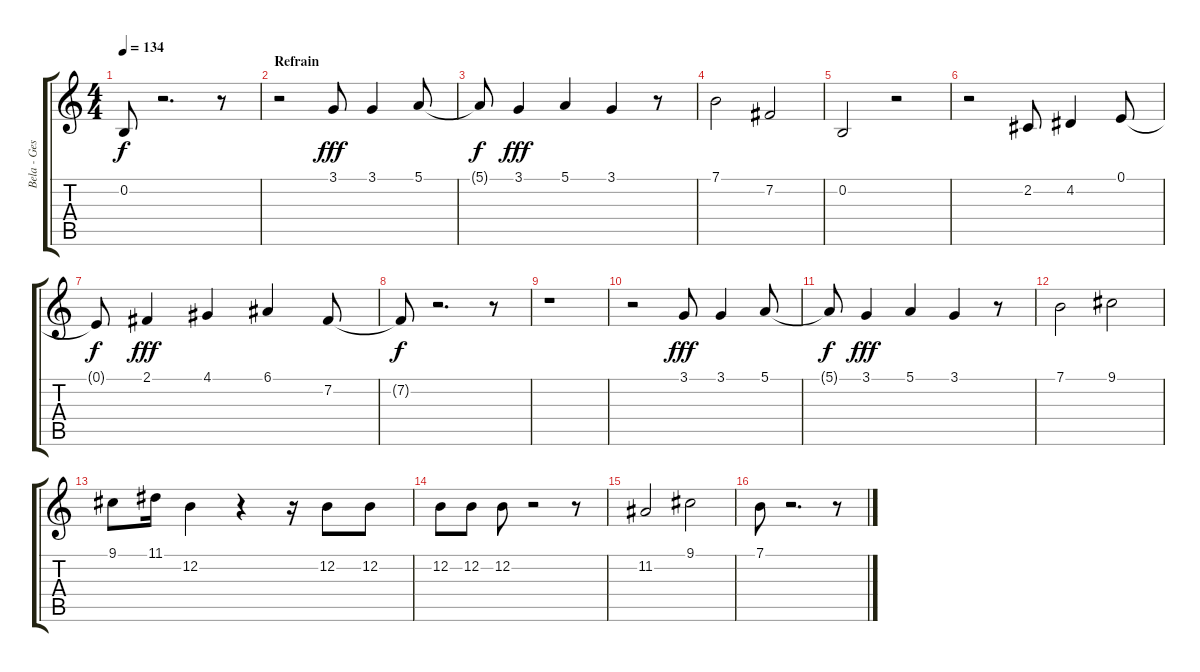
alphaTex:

\track ("Bela - Gesang " "Bela - Ges") {instrument tenorsax}
\staff {score tabs}
\tuning (E4 B3 G3 D3 A2 E2) {hide}
\ts (4 4)
\tempo 134
\clef g2
\ks c
0.2{t}.8{dy f} r.2{d} r.8 |
\section ("" "Refrain")
r.2 3.1.8{dy fff} 3.1.4 5.1.8 |
5.1{t}.8{dy f} 3.1.4{dy fff} 5.1.4 3.1.4 r.8 |
7.1.2 7.2.2 |
0.2.2 r.2 |
r.2 2.2.8 4.2.4 0.1.8 |
0.1{t}.8{dy f} 2.1.4{dy fff} 4.1.4 6.1.4 7.2.8 |
7.2{t}.8{dy f} r.2{d} r.8 |
r.1 |
r.2 3.1.8{dy fff} 3.1.4 5.1.8 |
5.1{t}.8{dy f} 3.1.4{dy fff} 5.1.4 3.1.4 r.8 |
7.1.2 9.1.2 |
9.1.8 11.1.16 12.2.4 r.4 r.16 12.2.8 12.2.8 |
12.2.8 12.2.8 12.2.8 r.2 r.8 |
11.2.2 9.1.2 |
7.1.8 r.2{d} r.8
